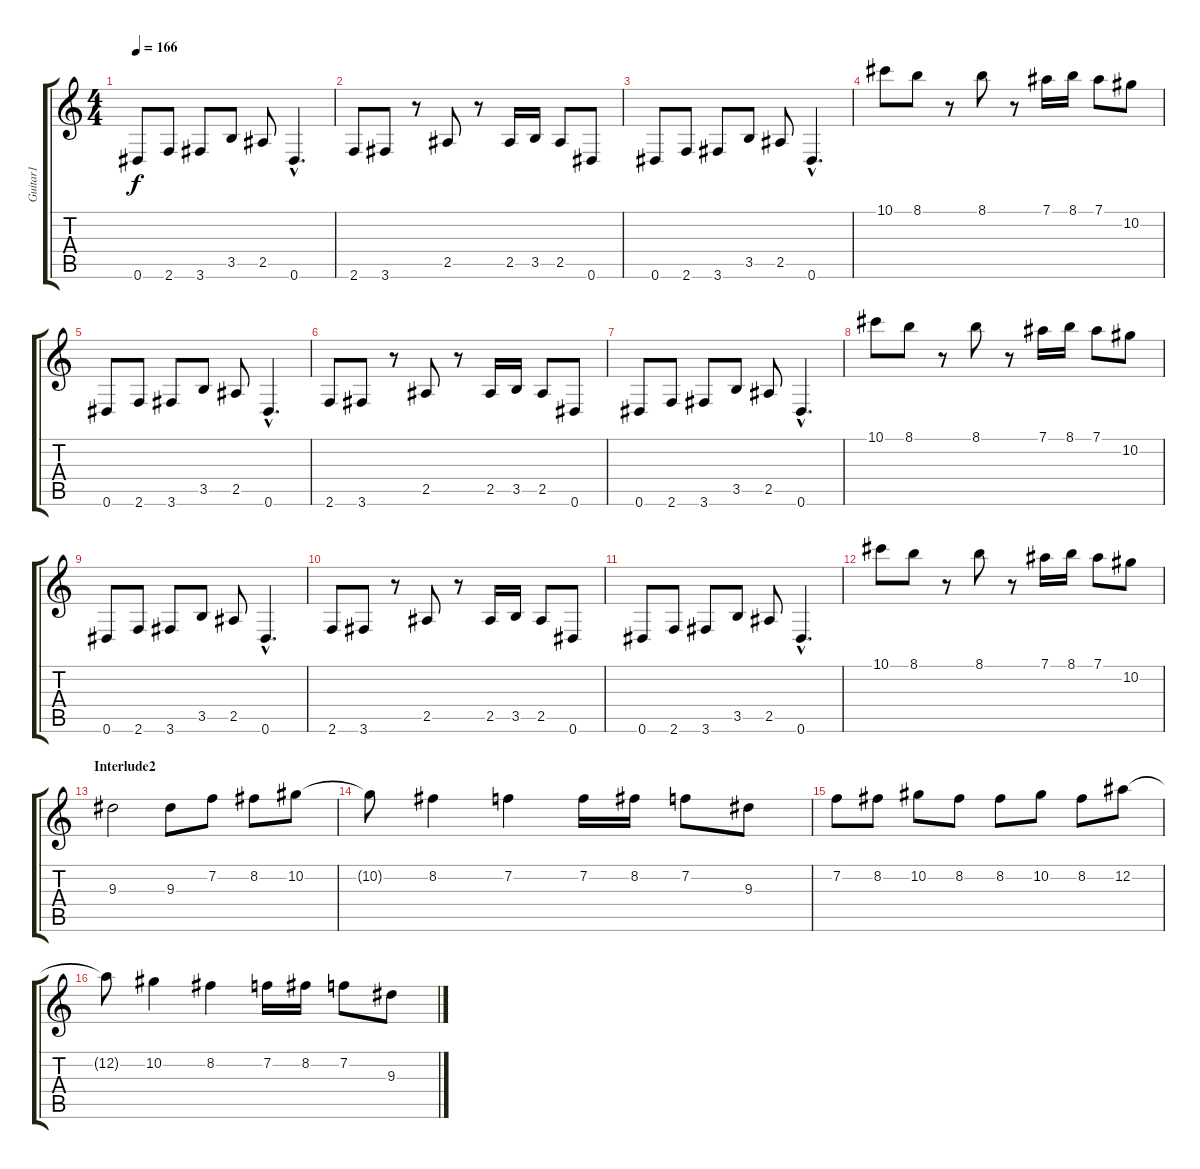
\track ("Guitar1" "Guitar1") {instrument distortionguitar}
\staff {score tabs}
\tuning (Eb4 Bb3 Gb3 Db3 Ab2 Eb2) {hide}
\ts (4 4)
\tempo 166
\clef g2
\ks c
0.6.8{dy f} 2.6.8 3.6.8 3.5.8 2.5.8 0.6{hac}.4{d} |
2.6.8 3.6.8 r.8 2.5.8 r.8 2.5.16 3.5.16 2.5.8 0.6.8 |
0.6.8 2.6.8 3.6.8 3.5.8 2.5.8 0.6{hac}.4{d} |
10.1.8 8.1.8 r.8 8.1.8 r.8 7.1.16 8.1.16 7.1.8 10.2.8 |
0.6.8 2.6.8 3.6.8 3.5.8 2.5.8 0.6{hac}.4{d} |
2.6.8 3.6.8 r.8 2.5.8 r.8 2.5.16 3.5.16 2.5.8 0.6.8 |
0.6.8 2.6.8 3.6.8 3.5.8 2.5.8 0.6{hac}.4{d} |
10.1.8 8.1.8 r.8 8.1.8 r.8 7.1.16 8.1.16 7.1.8 10.2.8 |
0.6.8 2.6.8 3.6.8 3.5.8 2.5.8 0.6{hac}.4{d} |
2.6.8 3.6.8 r.8 2.5.8 r.8 2.5.16 3.5.16 2.5.8 0.6.8 |
0.6.8 2.6.8 3.6.8 3.5.8 2.5.8 0.6{hac}.4{d} |
10.1.8 8.1.8 r.8 8.1.8 r.8 7.1.16 8.1.16 7.1.8 10.2.8 |
\section ("" "Interlude2")
9.3.2 9.3.8 7.2.8 8.2.8 10.2.8 |
10.2{t}.8 8.2.4 7.2.4 7.2.16 8.2.16 7.2.8 9.3.8 |
7.2.8 8.2.8 10.2.8 8.2.8 8.2.8 10.2.8 8.2.8 12.2.8 |
12.2{t}.8 10.2.4 8.2.4 7.2.16 8.2.16 7.2.8 9.3.8
